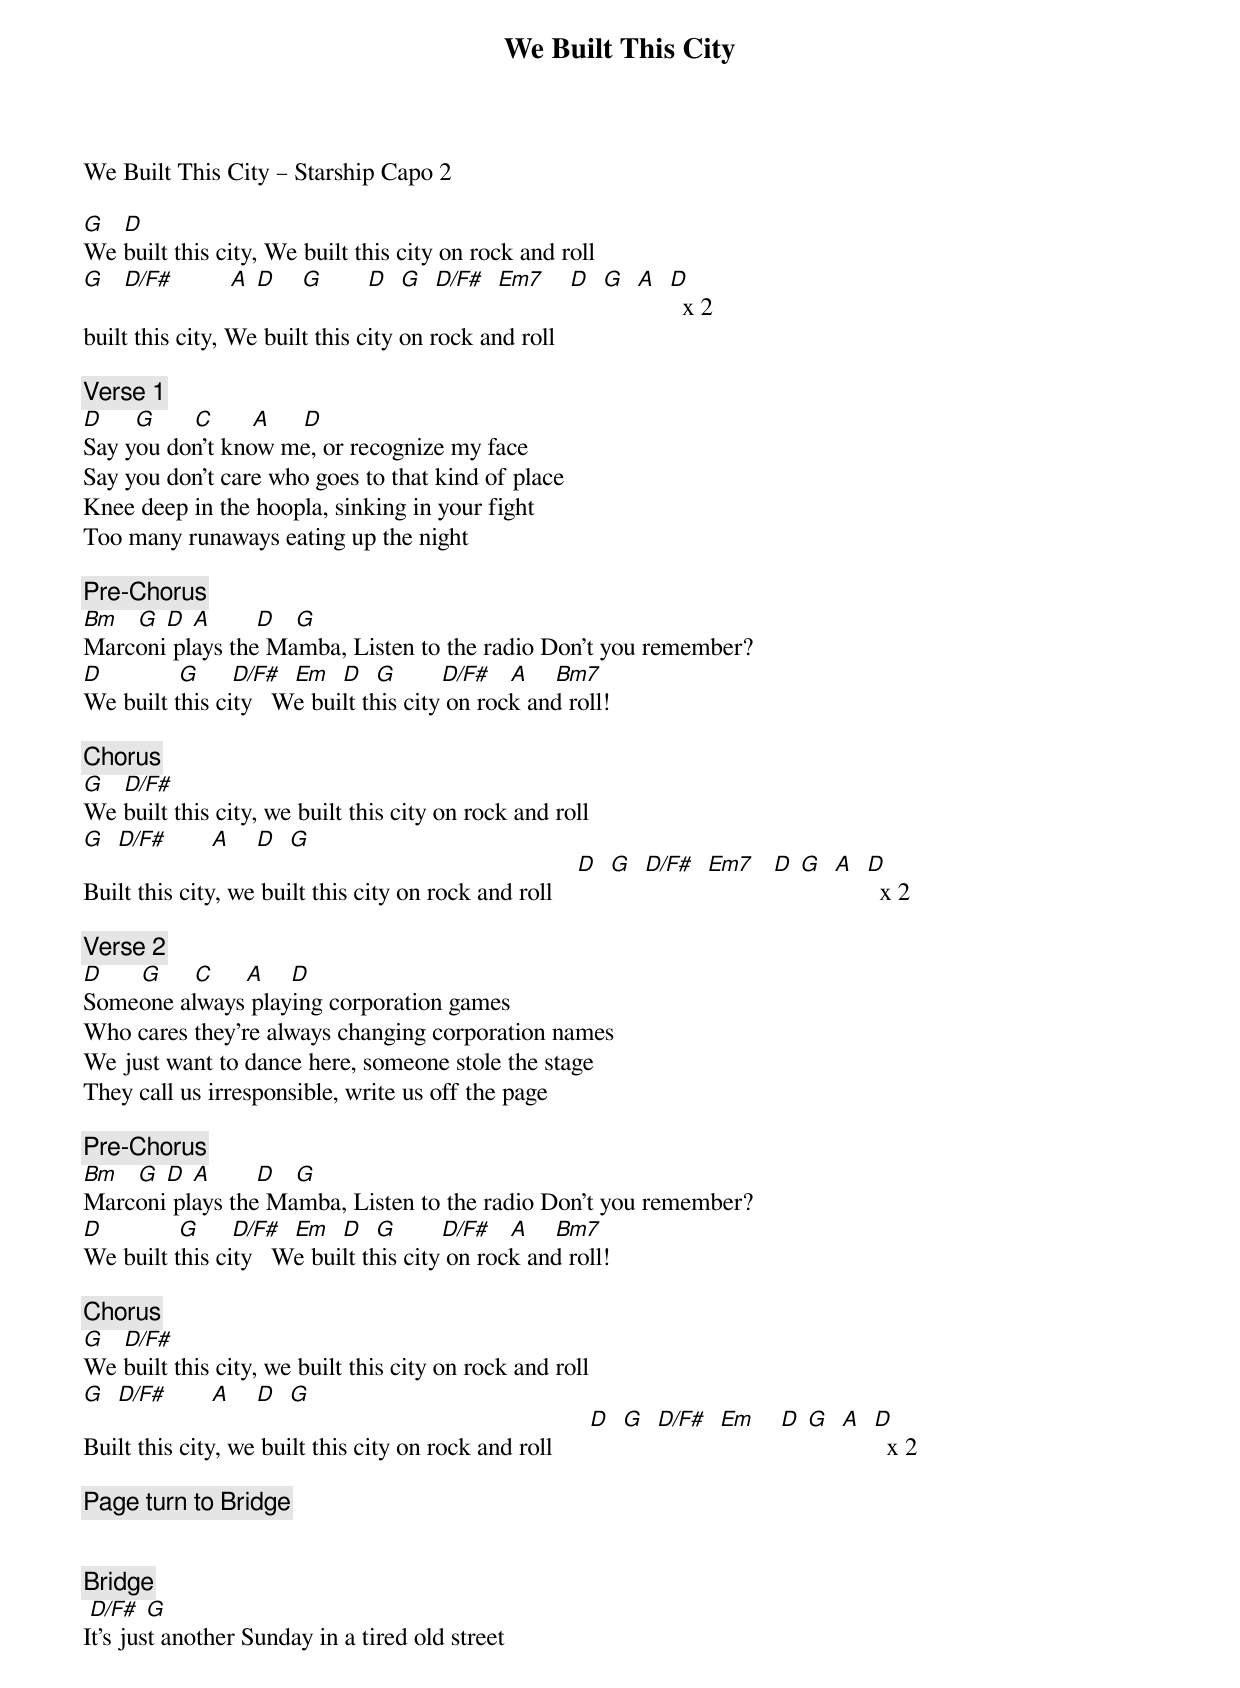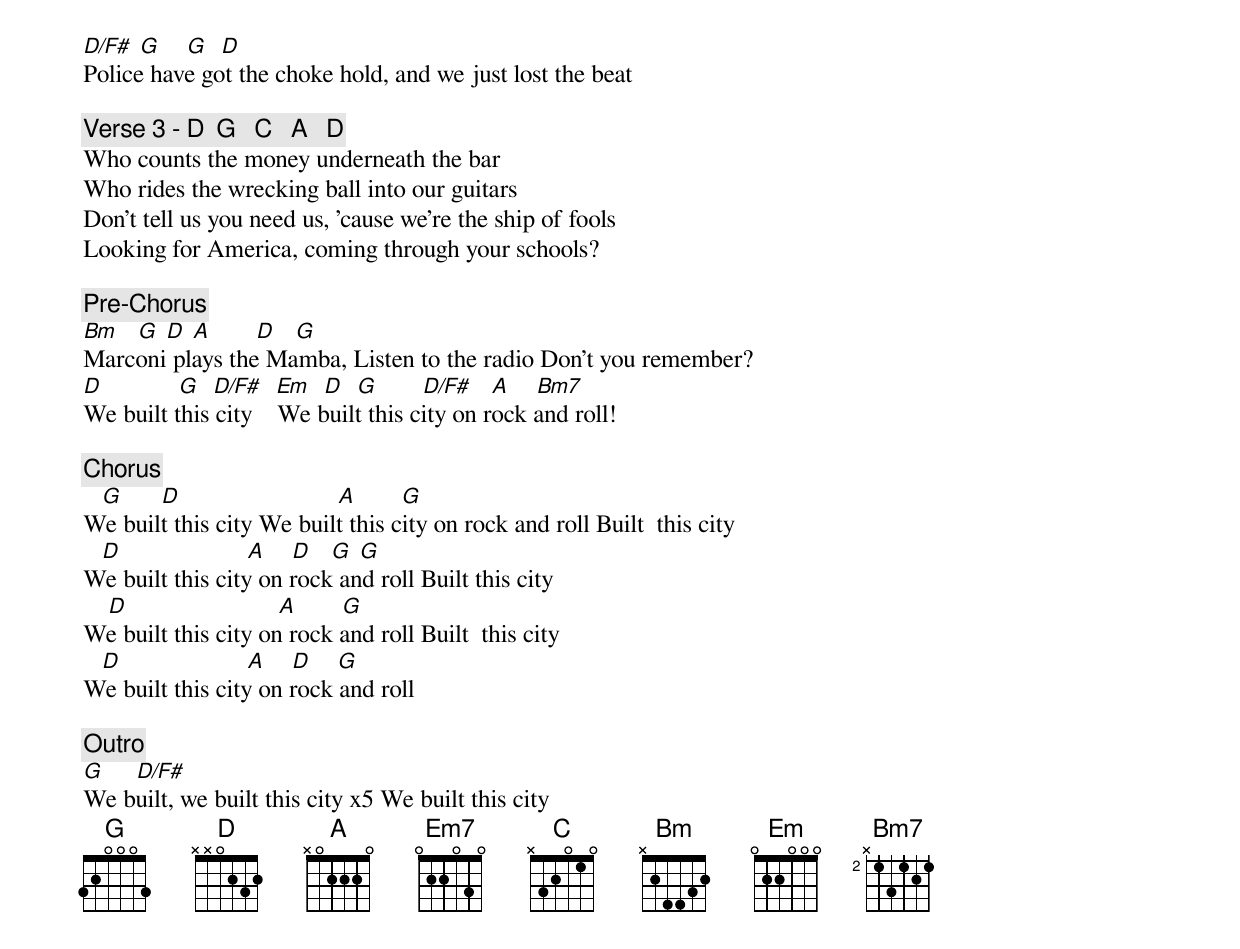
{title: We Built This City}
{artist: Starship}
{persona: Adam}
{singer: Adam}
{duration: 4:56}
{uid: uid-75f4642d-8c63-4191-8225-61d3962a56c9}
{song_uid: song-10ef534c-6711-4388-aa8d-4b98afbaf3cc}



We Built This City – Starship	Capo 2

[G]			[D]
We built this city, We built this city on rock and roll
[G]			[D/F#]	       	[A]	[D]    [G]       [D]  [G]  [D/F#]  [Em7]    [D]  [G]  [A]  [D]  x 2
built this city, We built this city on rock and roll

{comment: Verse 1}
[D]     [G]      [C]      [A]     [D]
Say you don't know me, or recognize my face
Say you don't care who goes to that kind of place
Knee deep in the hoopla, sinking in your fight
Too many runaways eating up the night

{comment: Pre-Chorus}
[Bm]			[G]	[D]	[A]		     [D]  	[G]
Marconi plays the Mamba, Listen to the radio	Don't you remember?
[D] 	         	[G]     [D/F#]  [Em]		[D] 	[G]      	[D/F#]  	[A]    [Bm7]
We built this city 		We built this city on rock and roll!

{comment: Chorus}
[G]			[D/F#]
We built this city, we built this city on rock and roll
[G]		[D/F#]		     [A]    [D]		[G]
Built this city, we built this city on rock and roll	   [D]  [G]  [D/F#]  [Em7]   [D] [G]  [A]  [D]  x 2

{comment: Verse 2}
[D]      [G]     [C]     [A]    [D]
Someone always playing corporation games
Who cares they're always changing corporation names
We just want to dance here, someone stole the stage
They call us irresponsible, write us off the page

{comment: Pre-Chorus}
[Bm]			[G]	[D]	[A]		     [D]  	[G]
Marconi plays the Mamba, Listen to the radio	Don't you remember?
[D] 	         	[G]     [D/F#]  [Em]		[D] 	[G]      	[D/F#]  	[A]    [Bm7]
We built this city 		We built this city on rock and roll!

{comment: Chorus}
[G]			[D/F#]
We built this city, we built this city on rock and roll
[G]		[D/F#]		     [A]    [D]		[G]
Built this city, we built this city on rock and roll	     [D]  [G]  [D/F#]  [Em]    [D] [G]  [A]  [D]  x 2

{comment: Page turn to Bridge}


{comment: Bridge}
	[D/F#]	[G]
It's just another Sunday in a tired old street
[D/F#]	[G]				[G]		[D]
Police have got the choke hold, and we just lost the beat

{comment: Verse 3 - D  G   C   A   D}
Who counts the money underneath the bar
Who rides the wrecking ball into our guitars
Don't tell us you need us, 'cause we're the ship of fools
Looking for America, coming through your schools?

{comment: Pre-Chorus}
[Bm]			[G]	[D]	[A]		     [D]  	[G]
Marconi plays the Mamba, Listen to the radio	Don't you remember?
[D] 	         	[G] 	[D/F#]  [Em]		[D] 	[G]      	[D/F#]  	[A]    [Bm7]
We built this city 			We built this city on rock and roll!

{comment: Chorus}
   [G]			   [D]                       		[A]		     [G]
We built this city	We built this city on rock and roll	Built  this city
   [D]                  		[A]    [D]   [G]	[G]
We built this city on rock and roll	Built this city
   	[D]                       	[A]		     [G]
We built this city on rock and roll	Built  this city
   [D]                  		[A]    [D]   	[G]
We built this city on rock and roll

{comment: Outro}
[G]					[D/F#]
We built, we built this city x5	We built this city
